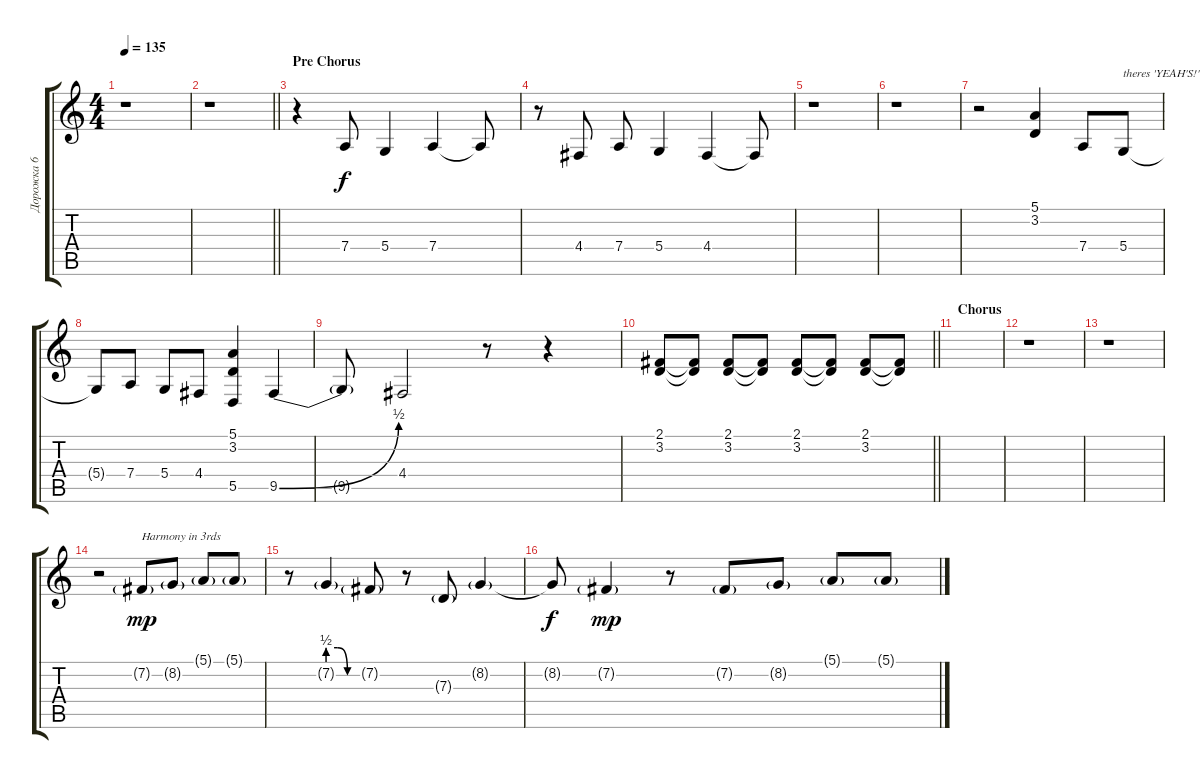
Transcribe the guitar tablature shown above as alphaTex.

\track ("Дорожка 6" "Дорожка 6") {instrument altosax}
\staff {score tabs}
\tuning (E4 B3 G3 D3 A2 E2) {hide}
\ts (4 4)
\tempo 135
\clef g2
\ks c
r.1{dy mp} |
\barLineRight lightlight
r.1 |
\section ("" "Pre Chorus")
r.4 7.4.8{dy f} 5.4.4 7.4.4 7.4{t}.8 |
r.8 4.4.8 7.4.8 5.4.4 4.4.4 4.4{t}.8 |
r.1 |
r.1 |
r.2 (5.1 3.2).4 7.4.8 5.4.8{txt "theres 'YEAH'S!' in here too"} |
5.4{t}.8 7.4.8 5.4.8 4.4.8 (5.1 3.2 5.5).4 9.5{be (bend 0 0 60 2)}.4 |
9.5{t}.8 4.4.2 r.8 r.4 |
\barLineRight lightlight
(2.1 3.2).8 (2.1{t} 3.2{t}).8 (2.1 3.2).8 (2.1{t} 3.2{t}).8 (2.1 3.2).8 (2.1{t} 3.2{t}).8 (2.1 3.2).8 (2.1{t} 3.2{t}).8 |
\section ("" "Chorus")
|
r.1 |
r.1 |
r.2 7.2{g}.8{txt "Harmony in 3rds" dy mp} 8.2{g}.8 5.1{g}.8 5.1{g}.8 |
r.8 7.2{be (custom 0 2 20 2 40 0 60 0) g}.4 7.2{g}.8 r.8 7.3{g}.8 8.2{g}.4 |
8.2{t}.8{dy f} 7.2{g}.4{dy mp} r.8 7.2{g}.8 8.2{g}.8 5.1{g}.8 5.1{g}.8
